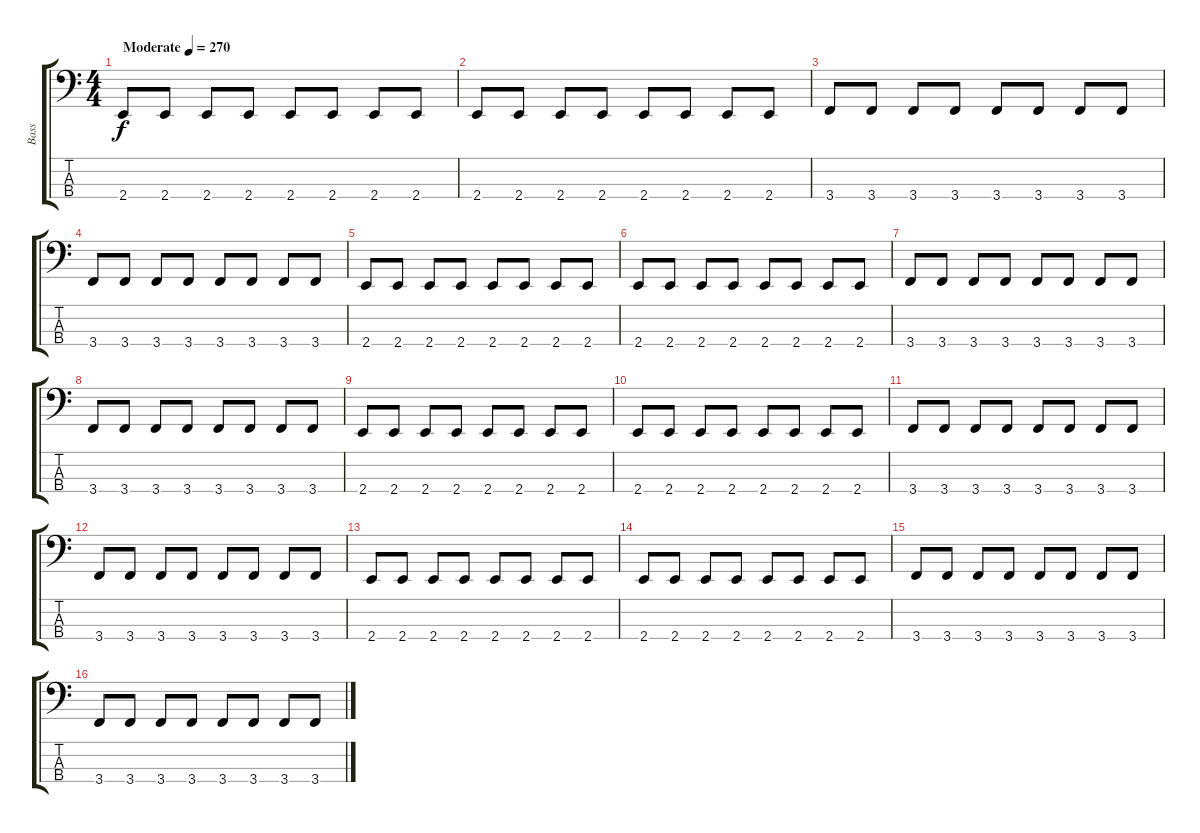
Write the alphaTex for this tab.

\track ("Bass" "Bass") {instrument electricbasspick}
\staff {score tabs}
\tuning (F2 C2 G1 D1) {hide}
\ts (4 4)
\tempo (270 "Moderate")
\clef f4
\ks c
2.4.8{dy f instrument electricbasspick} 2.4.8 2.4.8 2.4.8 2.4.8 2.4.8 2.4.8 2.4.8 |
2.4.8 2.4.8 2.4.8 2.4.8 2.4.8 2.4.8 2.4.8 2.4.8 |
3.4.8 3.4.8 3.4.8 3.4.8 3.4.8 3.4.8 3.4.8 3.4.8 |
3.4.8 3.4.8 3.4.8 3.4.8 3.4.8 3.4.8 3.4.8 3.4.8 |
2.4.8 2.4.8 2.4.8 2.4.8 2.4.8 2.4.8 2.4.8 2.4.8 |
2.4.8 2.4.8 2.4.8 2.4.8 2.4.8 2.4.8 2.4.8 2.4.8 |
3.4.8 3.4.8 3.4.8 3.4.8 3.4.8 3.4.8 3.4.8 3.4.8 |
3.4.8 3.4.8 3.4.8 3.4.8 3.4.8 3.4.8 3.4.8 3.4.8 |
2.4.8 2.4.8 2.4.8 2.4.8 2.4.8 2.4.8 2.4.8 2.4.8 |
2.4.8 2.4.8 2.4.8 2.4.8 2.4.8 2.4.8 2.4.8 2.4.8 |
3.4.8 3.4.8 3.4.8 3.4.8 3.4.8 3.4.8 3.4.8 3.4.8 |
3.4.8 3.4.8 3.4.8 3.4.8 3.4.8 3.4.8 3.4.8 3.4.8 |
2.4.8 2.4.8 2.4.8 2.4.8 2.4.8 2.4.8 2.4.8 2.4.8 |
2.4.8 2.4.8 2.4.8 2.4.8 2.4.8 2.4.8 2.4.8 2.4.8 |
3.4.8 3.4.8 3.4.8 3.4.8 3.4.8 3.4.8 3.4.8 3.4.8 |
3.4.8 3.4.8 3.4.8 3.4.8 3.4.8 3.4.8 3.4.8 3.4.8
